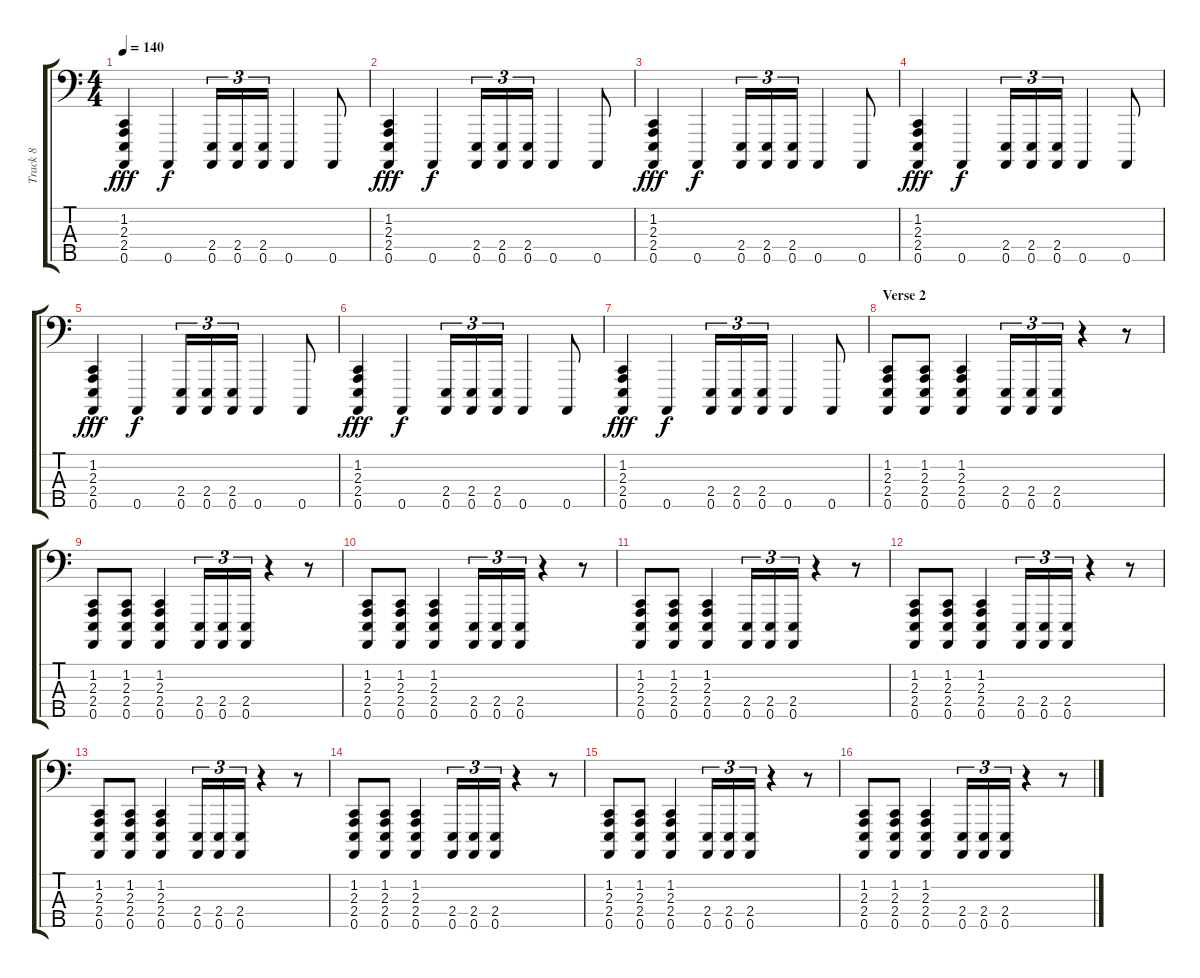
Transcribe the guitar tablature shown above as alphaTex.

\track ("Track 8" "Track 8") {instrument timpani}
\staff {score tabs}
\tuning (E2 B1 G1 D1 A0) {hide}
\ts (4 4)
\tempo 140
\clef f4
\ks c
(1.2 2.3 2.4 0.5).4{dy fff} 0.5.4{dy f} (2.4 0.5).16{tu (3 2)} (2.4 0.5).16{tu (3 2)} (2.4 0.5).16{tu (3 2)} 0.5.4 0.5.8 |
(1.2 2.3 2.4 0.5).4{dy fff} 0.5.4{dy f} (2.4 0.5).16{tu (3 2)} (2.4 0.5).16{tu (3 2)} (2.4 0.5).16{tu (3 2)} 0.5.4 0.5.8 |
(1.2 2.3 2.4 0.5).4{dy fff} 0.5.4{dy f} (2.4 0.5).16{tu (3 2)} (2.4 0.5).16{tu (3 2)} (2.4 0.5).16{tu (3 2)} 0.5.4 0.5.8 |
(1.2 2.3 2.4 0.5).4{dy fff} 0.5.4{dy f} (2.4 0.5).16{tu (3 2)} (2.4 0.5).16{tu (3 2)} (2.4 0.5).16{tu (3 2)} 0.5.4 0.5.8 |
(1.2 2.3 2.4 0.5).4{dy fff} 0.5.4{dy f} (2.4 0.5).16{tu (3 2)} (2.4 0.5).16{tu (3 2)} (2.4 0.5).16{tu (3 2)} 0.5.4 0.5.8 |
(1.2 2.3 2.4 0.5).4{dy fff} 0.5.4{dy f} (2.4 0.5).16{tu (3 2)} (2.4 0.5).16{tu (3 2)} (2.4 0.5).16{tu (3 2)} 0.5.4 0.5.8 |
(1.2 2.3 2.4 0.5).4{dy fff} 0.5.4{dy f} (2.4 0.5).16{tu (3 2)} (2.4 0.5).16{tu (3 2)} (2.4 0.5).16{tu (3 2)} 0.5.4 0.5.8 |
\section ("" "Verse 2")
(1.2 2.3 2.4 0.5).8 (1.2 2.3 2.4 0.5).8 (1.2 2.3 2.4 0.5).4 (2.4 0.5).16{tu (3 2)} (2.4 0.5).16{tu (3 2)} (2.4 0.5).16{tu (3 2)} r.4 r.8 |
(1.2 2.3 2.4 0.5).8 (1.2 2.3 2.4 0.5).8 (1.2 2.3 2.4 0.5).4 (2.4 0.5).16{tu (3 2)} (2.4 0.5).16{tu (3 2)} (2.4 0.5).16{tu (3 2)} r.4 r.8 |
(1.2 2.3 2.4 0.5).8 (1.2 2.3 2.4 0.5).8 (1.2 2.3 2.4 0.5).4 (2.4 0.5).16{tu (3 2)} (2.4 0.5).16{tu (3 2)} (2.4 0.5).16{tu (3 2)} r.4 r.8 |
(1.2 2.3 2.4 0.5).8 (1.2 2.3 2.4 0.5).8 (1.2 2.3 2.4 0.5).4 (2.4 0.5).16{tu (3 2)} (2.4 0.5).16{tu (3 2)} (2.4 0.5).16{tu (3 2)} r.4 r.8 |
(1.2 2.3 2.4 0.5).8 (1.2 2.3 2.4 0.5).8 (1.2 2.3 2.4 0.5).4 (2.4 0.5).16{tu (3 2)} (2.4 0.5).16{tu (3 2)} (2.4 0.5).16{tu (3 2)} r.4 r.8 |
(1.2 2.3 2.4 0.5).8 (1.2 2.3 2.4 0.5).8 (1.2 2.3 2.4 0.5).4 (2.4 0.5).16{tu (3 2)} (2.4 0.5).16{tu (3 2)} (2.4 0.5).16{tu (3 2)} r.4 r.8 |
(1.2 2.3 2.4 0.5).8 (1.2 2.3 2.4 0.5).8 (1.2 2.3 2.4 0.5).4 (2.4 0.5).16{tu (3 2)} (2.4 0.5).16{tu (3 2)} (2.4 0.5).16{tu (3 2)} r.4 r.8 |
(1.2 2.3 2.4 0.5).8 (1.2 2.3 2.4 0.5).8 (1.2 2.3 2.4 0.5).4 (2.4 0.5).16{tu (3 2)} (2.4 0.5).16{tu (3 2)} (2.4 0.5).16{tu (3 2)} r.4 r.8 |
(1.2 2.3 2.4 0.5).8 (1.2 2.3 2.4 0.5).8 (1.2 2.3 2.4 0.5).4 (2.4 0.5).16{tu (3 2)} (2.4 0.5).16{tu (3 2)} (2.4 0.5).16{tu (3 2)} r.4 r.8
